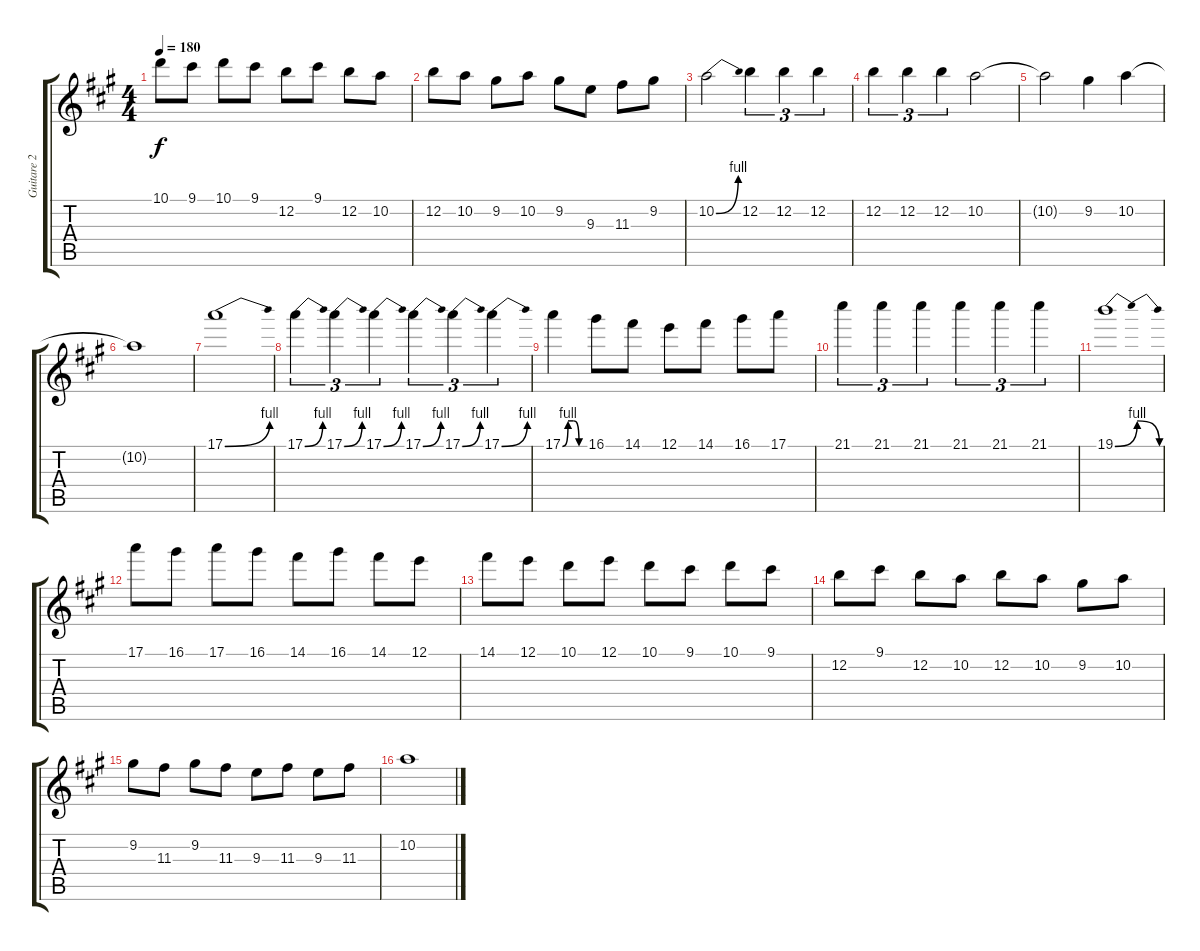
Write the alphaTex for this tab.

\track ("Guitare 2 (Solo)" "Guitare 2 ") {instrument distortionguitar}
\staff {score tabs}
\tuning (E4 B3 G3 D3 A2 E2) {hide}
\ts (4 4)
\tempo 180
\clef g2
\ks a
10.1.8{dy f} 9.1.8 10.1.8 9.1.8 12.2.8 9.1.8 12.2.8 10.2.8 |
12.2.8 10.2.8 9.2.8 10.2.8 9.2.8 9.3.8 11.3.8 9.2.8 |
10.2{be (bend 0 0 60 4)}.2 12.2.4{tu (3 2)} 12.2.4{tu (3 2)} 12.2.4{tu (3 2)} |
12.2.4{tu (3 2)} 12.2.4{tu (3 2)} 12.2.4{tu (3 2)} 10.2.2 |
10.2{t}.2 9.2.4 10.2.4 |
10.2{t}.1 |
17.1{be (bend 0 0 60 4)}.1 |
17.1{be (bend 0 0 60 4)}.4{tu (3 2)} 17.1{be (bend 0 0 60 4)}.4{tu (3 2)} 17.1{be (bend 0 0 60 4)}.4{tu (3 2)} 17.1{be (bend 0 0 60 4)}.4{tu (3 2)} 17.1{be (bend 0 0 60 4)}.4{tu (3 2)} 17.1{be (bend 0 0 60 4)}.4{tu (3 2)} |
17.1{be (custom 0 0 15 4 30 4 45 0 60 0)}.4 16.1.8 14.1.8 12.1.8 14.1.8 16.1.8 17.1.8 |
21.1.4{tu (3 2)} 21.1.4{tu (3 2)} 21.1.4{tu (3 2)} 21.1.4{tu (3 2)} 21.1.4{tu (3 2)} 21.1.4{tu (3 2)} |
19.1{be (bendrelease 0 0 15 4 30 4 60 0)}.1 |
17.1.8 16.1.8 17.1.8 16.1.8 14.1.8 16.1.8 14.1.8 12.1.8 |
14.1.8 12.1.8 10.1.8 12.1.8 10.1.8 9.1.8 10.1.8 9.1.8 |
12.2.8 9.1.8 12.2.8 10.2.8 12.2.8 10.2.8 9.2.8 10.2.8 |
9.2.8 11.3.8 9.2.8 11.3.8 9.3.8 11.3.8 9.3.8 11.3.8 |
10.2.1
